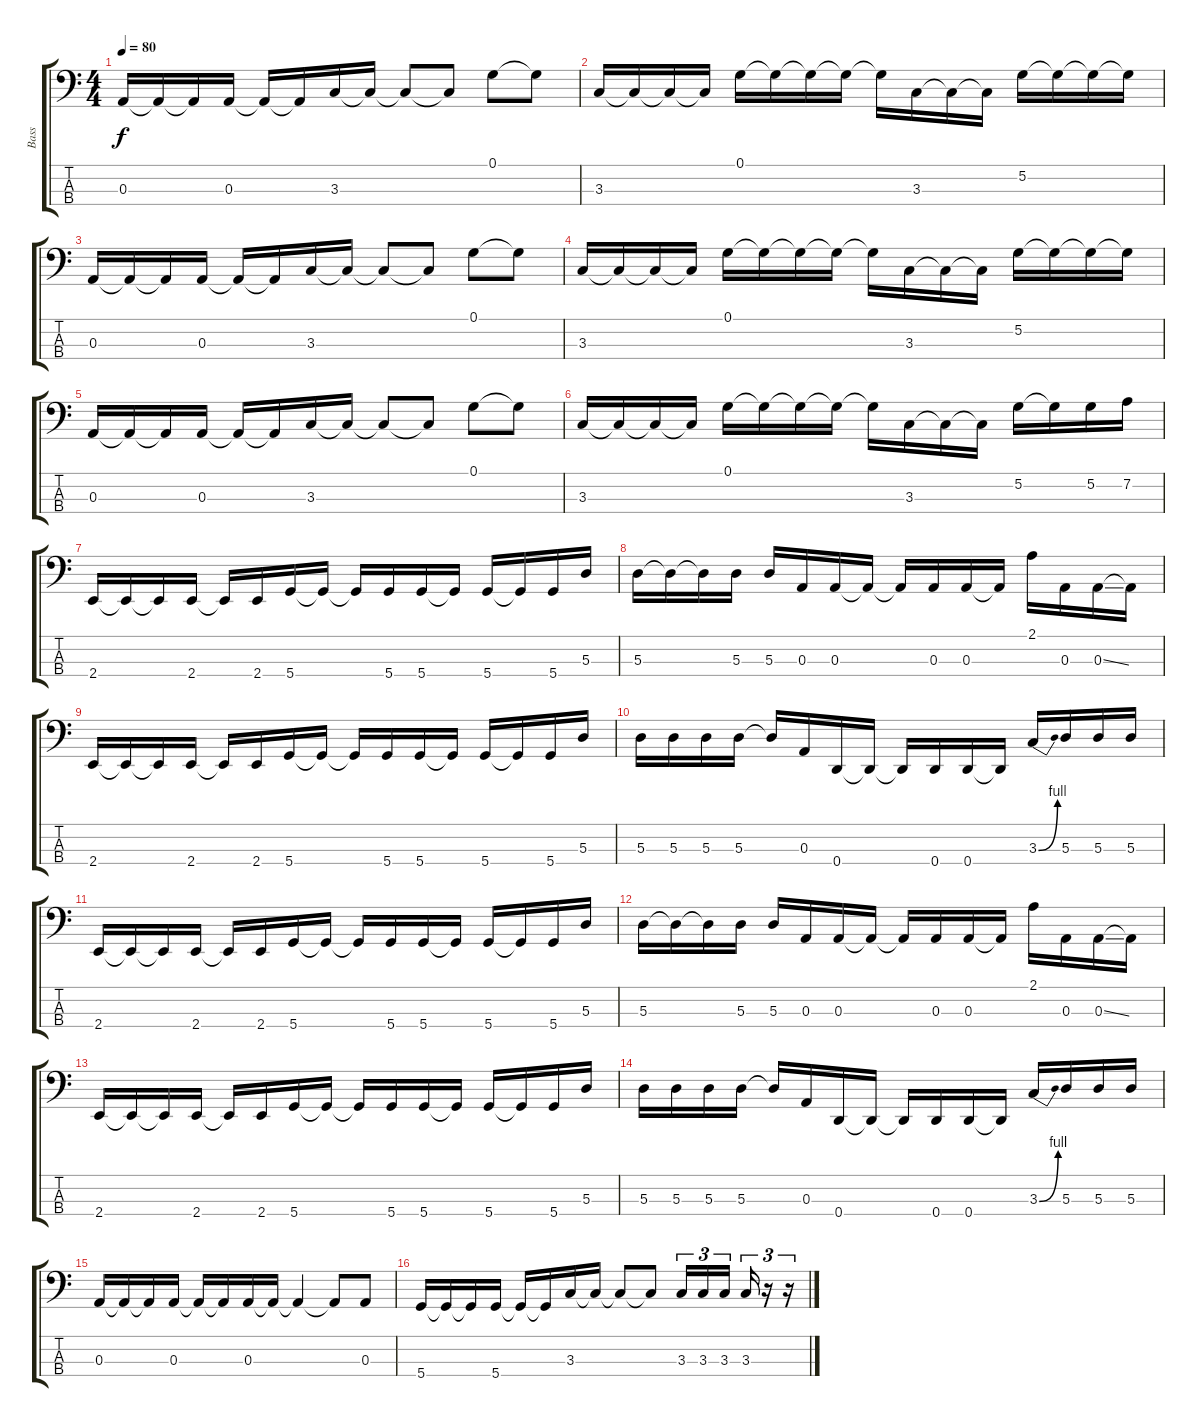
\track ("Bass" "Bass") {instrument electricbassfinger}
\staff {score tabs}
\tuning (G2 D2 A1 D1) {hide}
\ts (4 4)
\tempo 80
\clef f4
\ks c
0.3.16{dy f} 0.3{t}.16 0.3{t}.16 0.3.16 0.3{t}.16 0.3{t}.16 3.3.16 3.3{t}.16 3.3{t}.8 3.3{t}.8 0.1.8 0.1{t}.8 |
3.3.16 3.3{t}.16 3.3{t}.16 3.3{t}.16 0.1.16 0.1{t}.16 0.1{t}.16 0.1{t}.16 0.1{t}.16 3.3.16 3.3{t}.16 3.3{t}.16 5.2.16 5.2{t}.16 5.2{t}.16 5.2{t}.16 |
0.3.16 0.3{t}.16 0.3{t}.16 0.3.16 0.3{t}.16 0.3{t}.16 3.3.16 3.3{t}.16 3.3{t}.8 3.3{t}.8 0.1.8 0.1{t}.8 |
3.3.16 3.3{t}.16 3.3{t}.16 3.3{t}.16 0.1.16 0.1{t}.16 0.1{t}.16 0.1{t}.16 0.1{t}.16 3.3.16 3.3{t}.16 3.3{t}.16 5.2.16 5.2{t}.16 5.2{t}.16 5.2{t}.16 |
0.3.16 0.3{t}.16 0.3{t}.16 0.3.16 0.3{t}.16 0.3{t}.16 3.3.16 3.3{t}.16 3.3{t}.8 3.3{t}.8 0.1.8 0.1{t}.8 |
3.3.16 3.3{t}.16 3.3{t}.16 3.3{t}.16 0.1.16 0.1{t}.16 0.1{t}.16 0.1{t}.16 0.1{t}.16 3.3.16 3.3{t}.16 3.3{t}.16 5.2.16 5.2{t}.16 5.2.16 7.2.16 |
2.4.16 2.4{t}.16 2.4{t}.16 2.4.16 2.4{t}.16 2.4.16 5.4.16 5.4{t}.16 5.4{t}.16 5.4.16 5.4.16 5.4{t}.16 5.4.16 5.4{t}.16 5.4.16 5.3.16 |
5.3.16 5.3{t}.16 5.3{t}.16 5.3.16 5.3.16 0.3.16 0.3.16 0.3{t}.16 0.3{t}.16 0.3.16 0.3.16 0.3{t}.16 2.1.16 0.3.16 0.3{ss}.16 0.3{t}.16 |
2.4.16 2.4{t}.16 2.4{t}.16 2.4.16 2.4{t}.16 2.4.16 5.4.16 5.4{t}.16 5.4{t}.16 5.4.16 5.4.16 5.4{t}.16 5.4.16 5.4{t}.16 5.4.16 5.3.16 |
5.3.16 5.3.16 5.3.16 5.3.16 5.3{t}.16 0.3.16 0.4.16 0.4{t}.16 0.4{t}.16 0.4.16 0.4.16 0.4{t}.16 3.3{be (bend 0 0 60 4)}.16 5.3.16 5.3.16 5.3.16 |
2.4.16 2.4{t}.16 2.4{t}.16 2.4.16 2.4{t}.16 2.4.16 5.4.16 5.4{t}.16 5.4{t}.16 5.4.16 5.4.16 5.4{t}.16 5.4.16 5.4{t}.16 5.4.16 5.3.16 |
5.3.16 5.3{t}.16 5.3{t}.16 5.3.16 5.3.16 0.3.16 0.3.16 0.3{t}.16 0.3{t}.16 0.3.16 0.3.16 0.3{t}.16 2.1.16 0.3.16 0.3{ss}.16 0.3{t}.16 |
2.4.16 2.4{t}.16 2.4{t}.16 2.4.16 2.4{t}.16 2.4.16 5.4.16 5.4{t}.16 5.4{t}.16 5.4.16 5.4.16 5.4{t}.16 5.4.16 5.4{t}.16 5.4.16 5.3.16 |
5.3.16 5.3.16 5.3.16 5.3.16 5.3{t}.16 0.3.16 0.4.16 0.4{t}.16 0.4{t}.16 0.4.16 0.4.16 0.4{t}.16 3.3{be (bend 0 0 60 4)}.16 5.3.16 5.3.16 5.3.16 |
0.3.16 0.3{t}.16 0.3{t}.16 0.3.16 0.3{t}.16 0.3{t}.16 0.3.16 0.3{t}.16 0.3{t}.4 0.3{t}.8 0.3.8 |
5.4.16 5.4{t}.16 5.4{t}.16 5.4.16 5.4{t}.16 5.4{t}.16 3.3.16 3.3{t}.16 3.3{t}.8 3.3{t}.8 3.3.16{tu (3 2)} 3.3.16{tu (3 2)} 3.3.16{tu (3 2)} 3.3.16{tu (3 2)} r.16{tu (3 2)} r.16{tu (3 2)}
